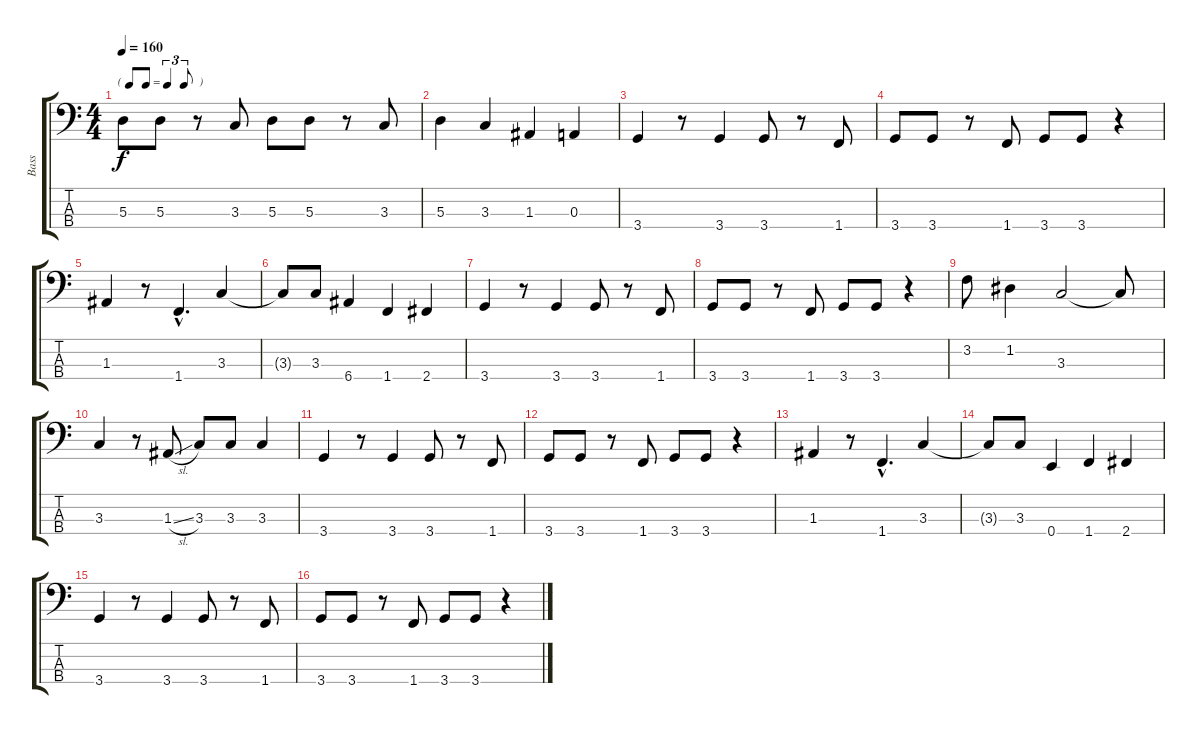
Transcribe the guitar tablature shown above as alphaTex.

\track ("Bass" "Bass") {instrument electricbassfinger}
\staff {score tabs}
\tuning (G2 D2 A1 E1) {hide}
\ts (4 4)
\tf triplet8th
\tempo 160
\clef f4
\ks c
5.3.8{dy f} 5.3.8 r.8 3.3.8 5.3.8 5.3.8 r.8 3.3.8 |
5.3.4 3.3.4 1.3.4 0.3.4 |
3.4.4 r.8 3.4.4 3.4.8 r.8 1.4.8 |
3.4.8 3.4.8 r.8 1.4.8 3.4.8 3.4.8 r.4 |
1.3.4 r.8 1.4{hac}.4{d} 3.3.4 |
3.3{t}.8 3.3.8 6.4.4 1.4.4 2.4.4 |
3.4.4 r.8 3.4.4 3.4.8 r.8 1.4.8 |
3.4.8 3.4.8 r.8 1.4.8 3.4.8 3.4.8 r.4 |
3.2.8 1.2.4 3.3.2 3.3{t}.8 |
3.3.4 r.8 1.3{sl}.8 3.3.8 3.3.8 3.3.4 |
3.4.4 r.8 3.4.4 3.4.8 r.8 1.4.8 |
3.4.8 3.4.8 r.8 1.4.8 3.4.8 3.4.8 r.4 |
1.3.4 r.8 1.4{hac}.4{d} 3.3.4 |
3.3{t}.8 3.3.8 0.4.4 1.4.4 2.4.4 |
3.4.4 r.8 3.4.4 3.4.8 r.8 1.4.8 |
3.4.8 3.4.8 r.8 1.4.8 3.4.8 3.4.8 r.4
